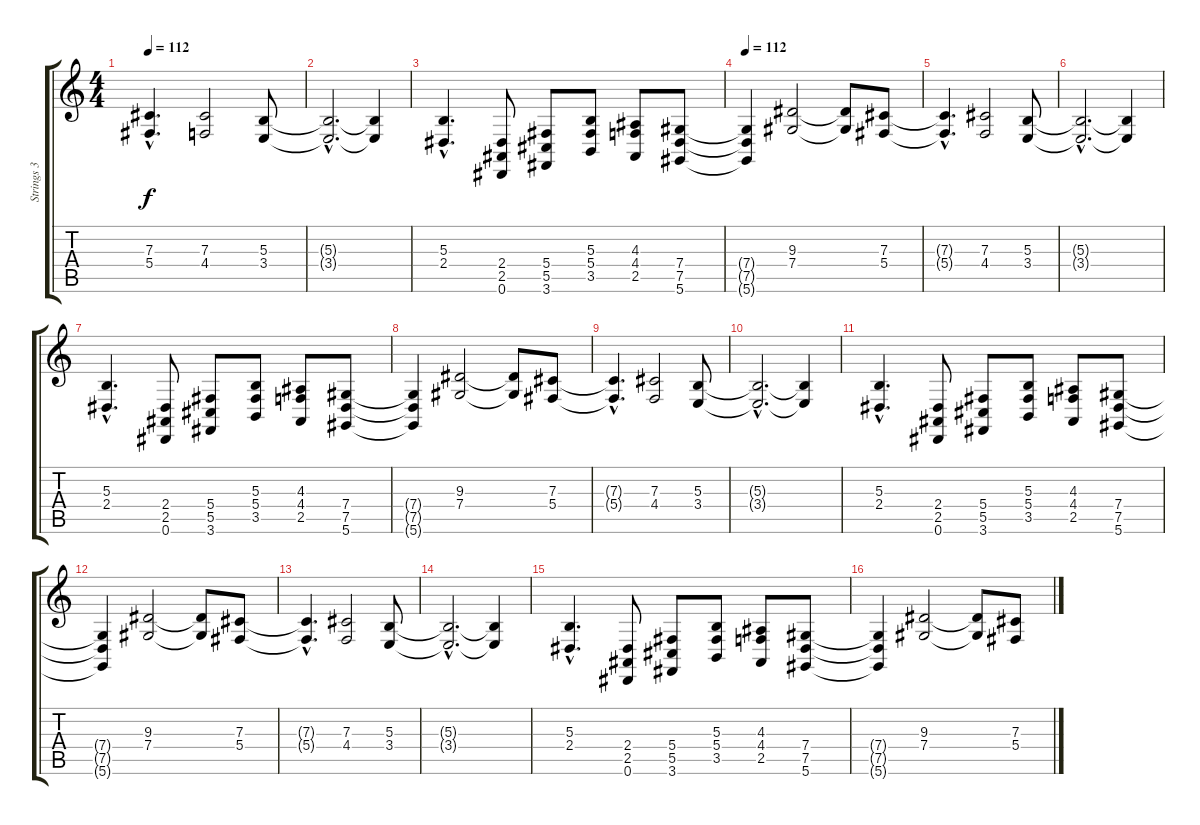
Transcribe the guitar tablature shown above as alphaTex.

\track ("Strings 3" "Strings 3") {instrument stringensemble2}
\staff {score tabs}
\tuning (Eb4 Bb3 Gb3 Db3 Ab2 Eb2) {hide}
\ts (4 4)
\tempo 112
\clef g2
\ks c
(7.3{hac t} 5.4{hac t}).4{d dy f} (7.3 4.4).2 (5.3 3.4).8 |
(5.3{hac t} 3.4{hac t}).2{d} (5.3{t} 3.4{t}).4 |
(5.3{hac} 2.4{hac}).4{d} (2.4 2.5 0.6).8 (5.4 5.5 3.6).8 (5.3 5.4 3.5).8 (4.3 4.4 2.5).8 (7.4 7.5 5.6).8 |
\tempo 112
(7.4{t} 7.5{t} 5.6{t}).4{volume 10 balance 8} (9.3 7.4).2 (9.3{t} 7.4{t}).8 (7.3 5.4).8 |
(7.3{hac t} 5.4{hac t}).4{d} (7.3 4.4).2 (5.3 3.4).8 |
(5.3{hac t} 3.4{hac t}).2{d} (5.3{t} 3.4{t}).4 |
(5.3{hac} 2.4{hac}).4{d} (2.4 2.5 0.6).8 (5.4 5.5 3.6).8 (5.3 5.4 3.5).8 (4.3 4.4 2.5).8 (7.4 7.5 5.6).8 |
(7.4{t} 7.5{t} 5.6{t}).4 (9.3 7.4).2 (9.3{t} 7.4{t}).8 (7.3 5.4).8 |
(7.3{hac t} 5.4{hac t}).4{d} (7.3 4.4).2 (5.3 3.4).8 |
(5.3{hac t} 3.4{hac t}).2{d} (5.3{t} 3.4{t}).4 |
(5.3{hac} 2.4{hac}).4{d} (2.4 2.5 0.6).8 (5.4 5.5 3.6).8 (5.3 5.4 3.5).8 (4.3 4.4 2.5).8 (7.4 7.5 5.6).8 |
(7.4{t} 7.5{t} 5.6{t}).4 (9.3 7.4).2 (9.3{t} 7.4{t}).8 (7.3 5.4).8 |
(7.3{hac t} 5.4{hac t}).4{d} (7.3 4.4).2 (5.3 3.4).8 |
(5.3{hac t} 3.4{hac t}).2{d} (5.3{t} 3.4{t}).4 |
(5.3{hac} 2.4{hac}).4{d} (2.4 2.5 0.6).8 (5.4 5.5 3.6).8 (5.3 5.4 3.5).8 (4.3 4.4 2.5).8 (7.4 7.5 5.6).8 |
(7.4{t} 7.5{t} 5.6{t}).4 (9.3 7.4).2 (9.3{t} 7.4{t}).8 (7.3 5.4).8
